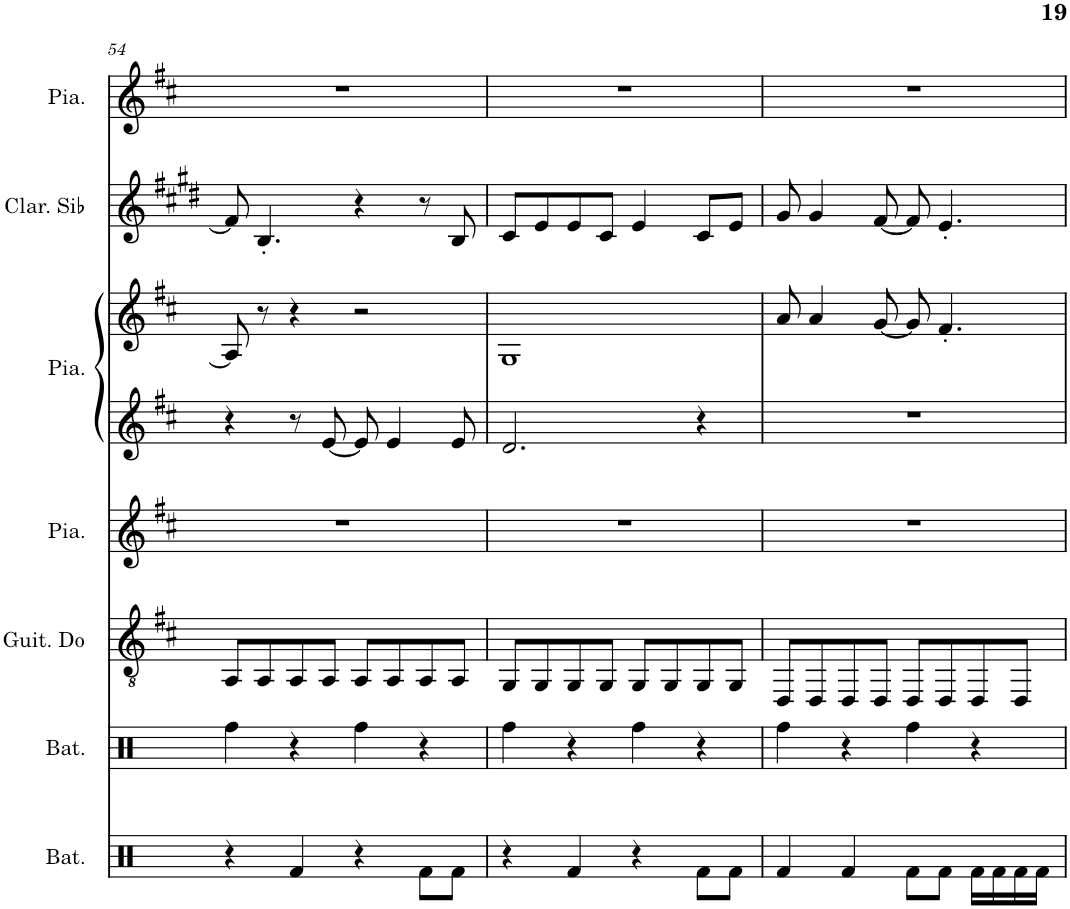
**kern	**kern	**kern	**kern	**kern	**kern	**kern	**kern
*part7	*part6	*part5	*part4	*part3	*part3	*part2	*part1
*staff8	*staff7	*staff6	*staff5	*staff4	*staff3	*staff2	*staff1
*I"Batterie	*I"Batterie	*I"Guitare Contra, Acoustic Guitar (nylon)	*I"Piano, Electric Grand Piano	*I"Piano, Bright Acoustic Piano	*	*I"Clarinette en Sib	*I"Piano, Acoustic Guitar (steel)
*I'Bat.	*I'Bat.	*	*I'Pia.	*I'Pia.	*	*I'Clar. Sib	*I'Pia.
!!LO:PB:g=z
*clefX	*clefX	*clefGv2	*clefG2	*clefG2	*clefG2	*clefG2	*clefG2
*	*	*	*	*	*	*Trd1c2	*
*k[]	*k[]	*k[f#c#]	*k[f#c#]	*k[f#c#]	*k[f#c#]	*k[f#c#g#d#]	*k[f#c#]
*M4/4	*M4/4	*M4/4	*M4/4	*M4/4	*M4/4	*M4/4	*M4/4
=54	=54	=54	=54	=54	=54	=54	=54
4r	4Rff\	8AA/L	1r	4r	8A/]	8f#/]	1r
.	.	8AA/	.	.	8r	4.B'/	.
4Rf/	4r	8AA/	.	8r	4r	.	.
.	.	8AA/J	.	[8e/	.	.	.
4r	4Rff\	8AA/L	.	8e/]	2r	4r	.
.	.	8AA/	.	4e/	.	.	.
8Rf\L	4r	8AA/	.	.	.	8r	.
8Rf\J	.	8AA/J	.	8e/	.	8B/	.
=55	=55	=55	=55	=55	=55	=55	=55
4r	4Rff\	8GG/L	1r	2.d/	1G	8c#/L	1r
.	.	8GG/	.	.	.	8e/	.
4Rf/	4r	8GG/	.	.	.	8e/	.
.	.	8GG/J	.	.	.	8c#/J	.
4r	4Rff\	8GG/L	.	.	.	4e/	.
.	.	8GG/	.	.	.	.	.
8Rf\L	4r	8GG/	.	4r	.	8c#/L	.
8Rf\J	.	8GG/J	.	.	.	8e/J	.
=56	=56	=56	=56	=56	=56	=56	=56
4Rf/	4Rff\	8DD/L	1r	1r	8a/	8g#/	1r
.	.	8DD/	.	.	4a/	4g#/	.
4Rf/	4r	8DD/	.	.	.	.	.
.	.	8DD/J	.	.	[8g/	[8f#/	.
8Rf\L	4Rff\	8DD/L	.	.	8g/]	8f#/]	.
8Rf\J	.	8DD/	.	.	4.f#'/	4.e'/	.
16Rf\LL	4r	8DD/	.	.	.	.	.
16Rf\	.	.	.	.	.	.	.
16Rf\	.	8DD/J	.	.	.	.	.
16Rf\JJ	.	.	.	.	.	.	.
=	=	=	=	=	=	=	=
*-	*-	*-	*-	*-	*-	*-	*-
